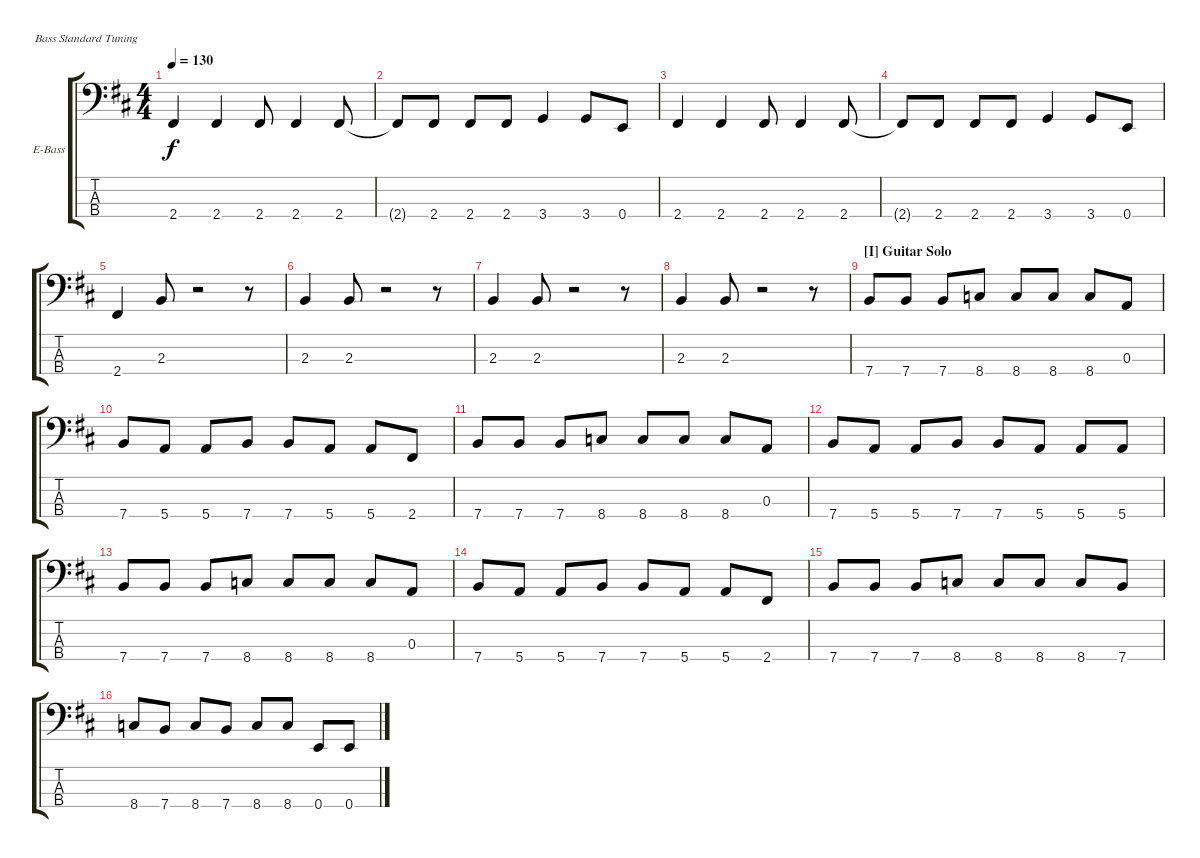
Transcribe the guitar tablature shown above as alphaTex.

\defaultSystemsLayout 4
\bracketExtendMode groupsimilarinstruments
\firstSystemTrackNameOrientation horizontal
\otherSystemsTrackNameOrientation horizontal
\track ("Bass" "E-Bass") {instrument electricbassfinger}
\staff {score tabs}
\tuning (G2 D2 A1 E1)
\ts (4 4)
\tempo 130
\clef f4
\scale
1.06305
\ks d
2.4.4{dy f} 2.4.4 2.4.8 2.4.4 2.4.8 |
\scale
0.936948 2.4{t}.8 2.4.8 2.4.8 2.4.8 3.4.4 3.4.8 0.4.8 |
\scale
1.06305 2.4.4 2.4.4 2.4.8 2.4.4 2.4.8 |
\scale
0.936948 2.4{t}.8 2.4.8 2.4.8 2.4.8 3.4.4 3.4.8 0.4.8 |
\scale
1.06305 2.4.4 2.3.8 r.2 r.8 |
\scale
0.936948 2.3.4 2.3.8 r.2 r.8 |
\scale
1.06305 2.3.4 2.3.8 r.2 r.8 |
\scale
0.936948 2.3.4 2.3.8 r.2 r.8 |
\section ("I" "Guitar Solo")
\scale
1.06305 7.4.8 7.4.8 7.4.8 8.4.8 8.4.8 8.4.8 8.4.8 0.3.8 |
\scale
0.936948 7.4.8 5.4.8 5.4.8 7.4.8 7.4.8 5.4.8 5.4.8 2.4.8 |
\scale
1.06305 7.4.8 7.4.8 7.4.8 8.4.8 8.4.8 8.4.8 8.4.8 0.3.8 |
\scale
0.936948 7.4.8 5.4.8 5.4.8 7.4.8 7.4.8 5.4.8 5.4.8 5.4.8 |
\scale
1.06305 7.4.8 7.4.8 7.4.8 8.4.8 8.4.8 8.4.8 8.4.8 0.3.8 |
\scale
0.936948 7.4.8 5.4.8 5.4.8 7.4.8 7.4.8 5.4.8 5.4.8 2.4.8 |
\scale
1.06305 7.4.8 7.4.8 7.4.8 8.4.8 8.4.8 8.4.8 8.4.8 7.4.8 |
\scale
0.936948 8.4.8 7.4.8 8.4.8 7.4.8 8.4.8 8.4.8 0.4.8 0.4.8
